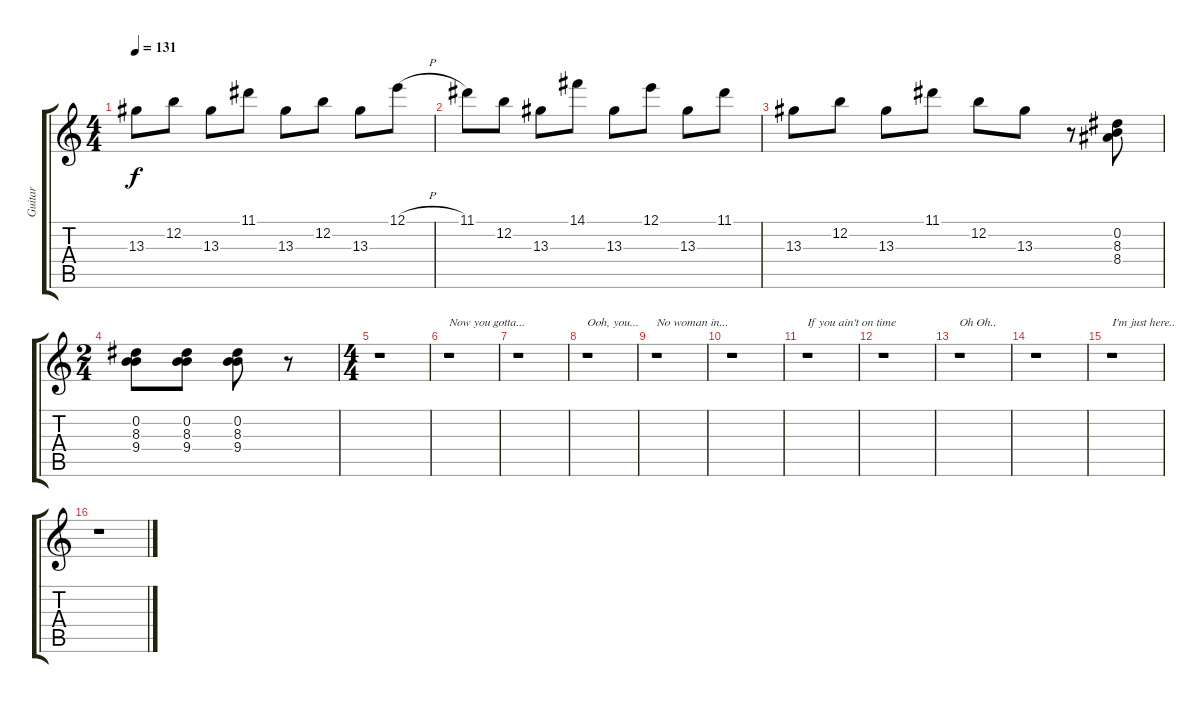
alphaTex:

\track ("Guitar" "Guitar") {instrument distortionguitar}
\staff {score tabs}
\tuning (E4 B3 G3 D3 A2 E2) {hide}
\ts (4 4)
\tempo 131
\clef g2
\ks c
13.3.8{dy f} 12.2.8 13.3.8 11.1.8 13.3.8 12.2.8 13.3.8 12.1{h}.8 |
11.1.8 12.2.8 13.3.8 14.1.8 13.3.8 12.1.8 13.3.8 11.1.8 |
13.3.8 12.2.8 13.3.8 11.1.8 12.2.8 13.3.8 r.8 (0.2 8.3 8.4).8 |
\ts (2 4)
(0.2 8.3 9.4).8 (0.2 8.3 9.4).8 (0.2 8.3 9.4).8 r.8 |
\ts (4 4)
r.1 |
r.1{txt "Now you gotta..."} |
r.1 |
r.1{txt "Ooh, you..."} |
r.1{txt "No woman in..."} |
r.1 |
r.1{txt "If you ain't on time"} |
r.1 |
r.1{txt "Oh Oh.."} |
r.1 |
r.1{txt "I'm just here.."} |
r.1
